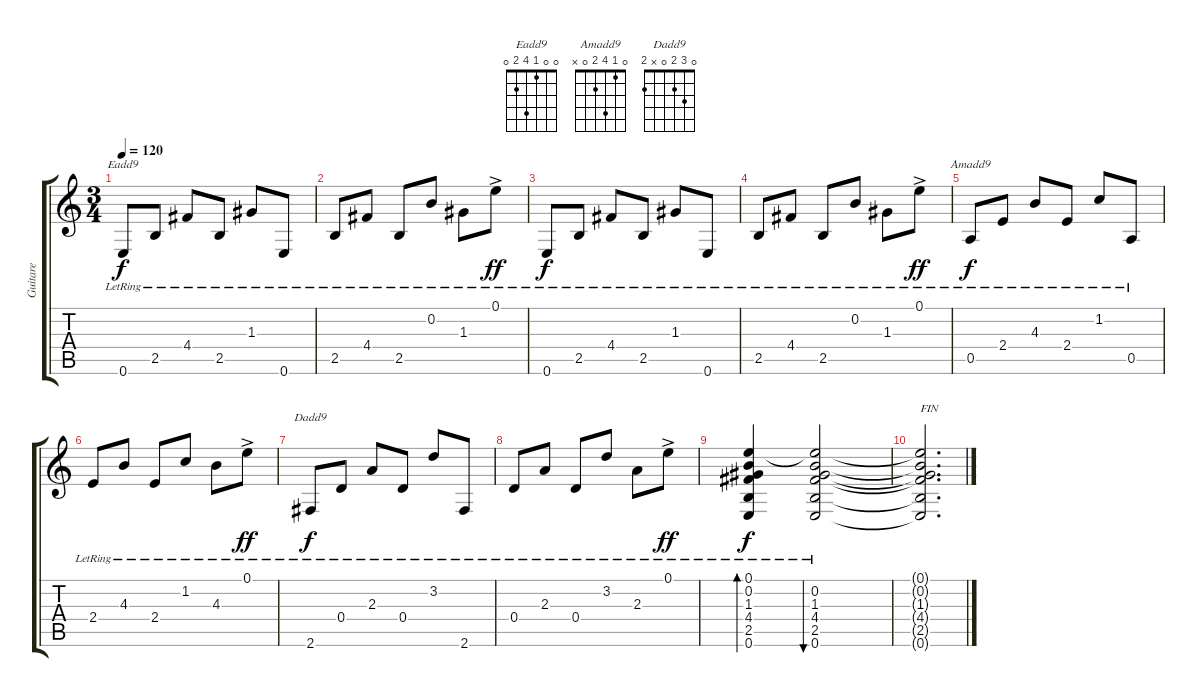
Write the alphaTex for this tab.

\track ("Guitare" "Guitare") {instrument acousticguitarnylon}
\staff {score tabs}
\tuning (E4 B3 G3 D3 A2 E2) {hide}
\chord ("Eadd9" 0 0 1 4 2 0)
\chord ("Amadd9" 0 1 4 2 0 x)
\chord ("Dadd9" 0 3 2 0 x 2)
\ts (3 4)
\tempo 120
\clef g2
\ks c
0.6{lr}.8{ch "Eadd9" dy f} 2.5{lr}.8 4.4{lr}.8 2.5{lr}.8 1.3{lr}.8 0.6{lr}.8 |
2.5{lr}.8 4.4{lr}.8 2.5{lr}.8 0.2{lr}.8 1.3{lr}.8 0.1{ac lr}.8{dy ff} |
0.6{lr}.8{dy f} 2.5{lr}.8 4.4{lr}.8 2.5{lr}.8 1.3{lr}.8 0.6{lr}.8 |
2.5{lr}.8 4.4{lr}.8 2.5{lr}.8 0.2{lr}.8 1.3{lr}.8 0.1{ac lr}.8{dy ff} |
0.5{lr}.8{ch "Amadd9" dy f} 2.4{lr}.8 4.3{lr}.8 2.4{lr}.8 1.2{lr}.8 0.5{lr}.8 |
2.4{lr}.8 4.3{lr}.8 2.4{lr}.8 1.2{lr}.8 4.3{lr}.8 0.1{ac lr}.8{dy ff} |
2.6{lr}.8{ch "Dadd9" dy f} 0.4{lr}.8 2.3{lr}.8 0.4{lr}.8 3.2{lr}.8 2.6{lr}.8 |
0.4{lr}.8 2.3{lr}.8 0.4{lr}.8 3.2{lr}.8 2.3{lr}.8 0.1{ac lr}.8{dy ff} |
(0.1{lr} 0.2{lr} 1.3{lr} 4.4{lr} 2.5{lr} 0.6{lr}).4{bd 480 dy f} (0.1{t} 0.2{lr} 1.3{lr} 4.4{lr} 2.5{lr} 0.6{lr}).2{bu 480} |
(0.1{t} 0.2{t} 1.3{t} 4.4{t} 2.5{t} 0.6{t}).2{d txt "FIN"}
